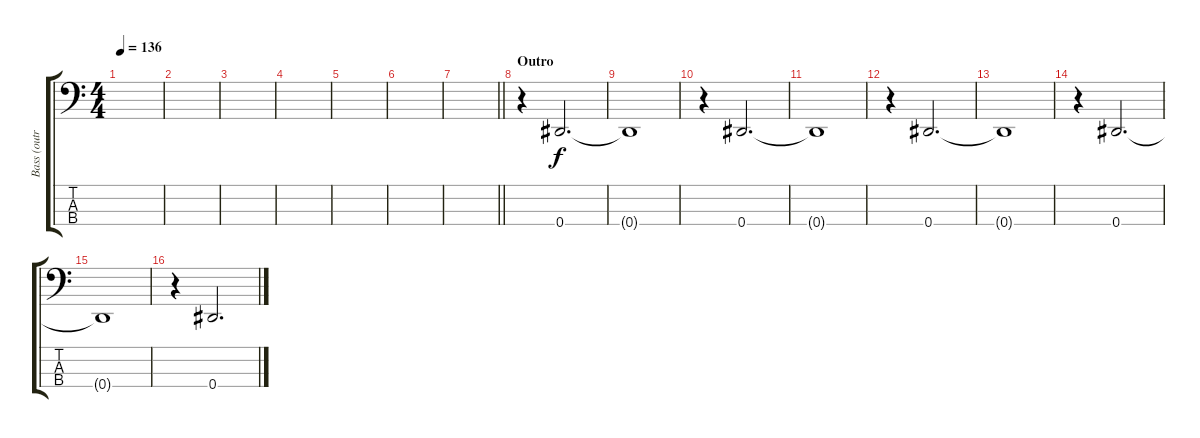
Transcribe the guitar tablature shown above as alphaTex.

\track ("Bass (outro)" "Bass (outr") {instrument electricbassfinger}
\staff {score tabs}
\tuning (Gb2 Db2 Ab1 Eb1) {hide}
\ts (4 4)
\tempo 136
\clef f4
\ks c
|
|
|
|
|
|
\barLineRight lightlight
|
\section ("" "Outro")
r.4 0.4.2{d} |
0.4{t}.1 |
r.4 0.4.2{d} |
0.4{t}.1 |
r.4{volume 5} 0.4.2{d} |
0.4{t}.1 |
r.4 0.4.2{d} |
0.4{t}.1 |
r.4 0.4.2{d}
